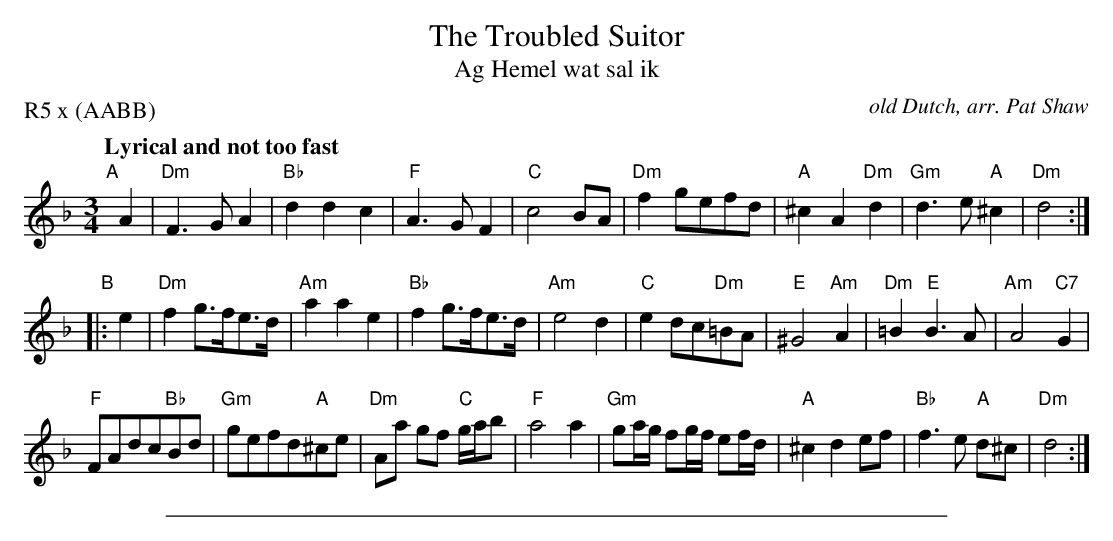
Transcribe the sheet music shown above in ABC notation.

X:1
T: The Troubled Suitor
T: Ag Hemel wat sal ik
C: old Dutch, arr. Pat Shaw
P: R5 x (AABB)
Q: "Lyrical and not too fast"
M: 3/4
L: 1/8
K: Dm
"A"[|] A2 |\
"Dm"F3GA2 | "Bb"d2d2c2 | "F"A3GF2 | "C"c4BA |\
"Dm"f2gefd | "A"^c2A2"Dm"d2 | "Gm"d3e"A"^c2 | "Dm"d4 :|
"B"|: e2 |\
"Dm"f2g>fe>d | "Am"a2a2e2 | "Bb"f2g>fe>d | "Am"e4d2 |\
"C"e2dc"Dm"=BA | "E"^G4"Am"A2 | "Dm"=B2"E"B3A | "Am"A4"C7"G2 |
"F"FAdc"Bb"Bd | "Gm"gefd"A"^ce | "Dm"Aa gf "C"g/a/b | "F"a4a2 |\
"Gm"ga/g/ fg/f/ ef/d/ | "A"^c2d2ef | "Bb"f3e "A"d^c | "Dm"d4 :|
